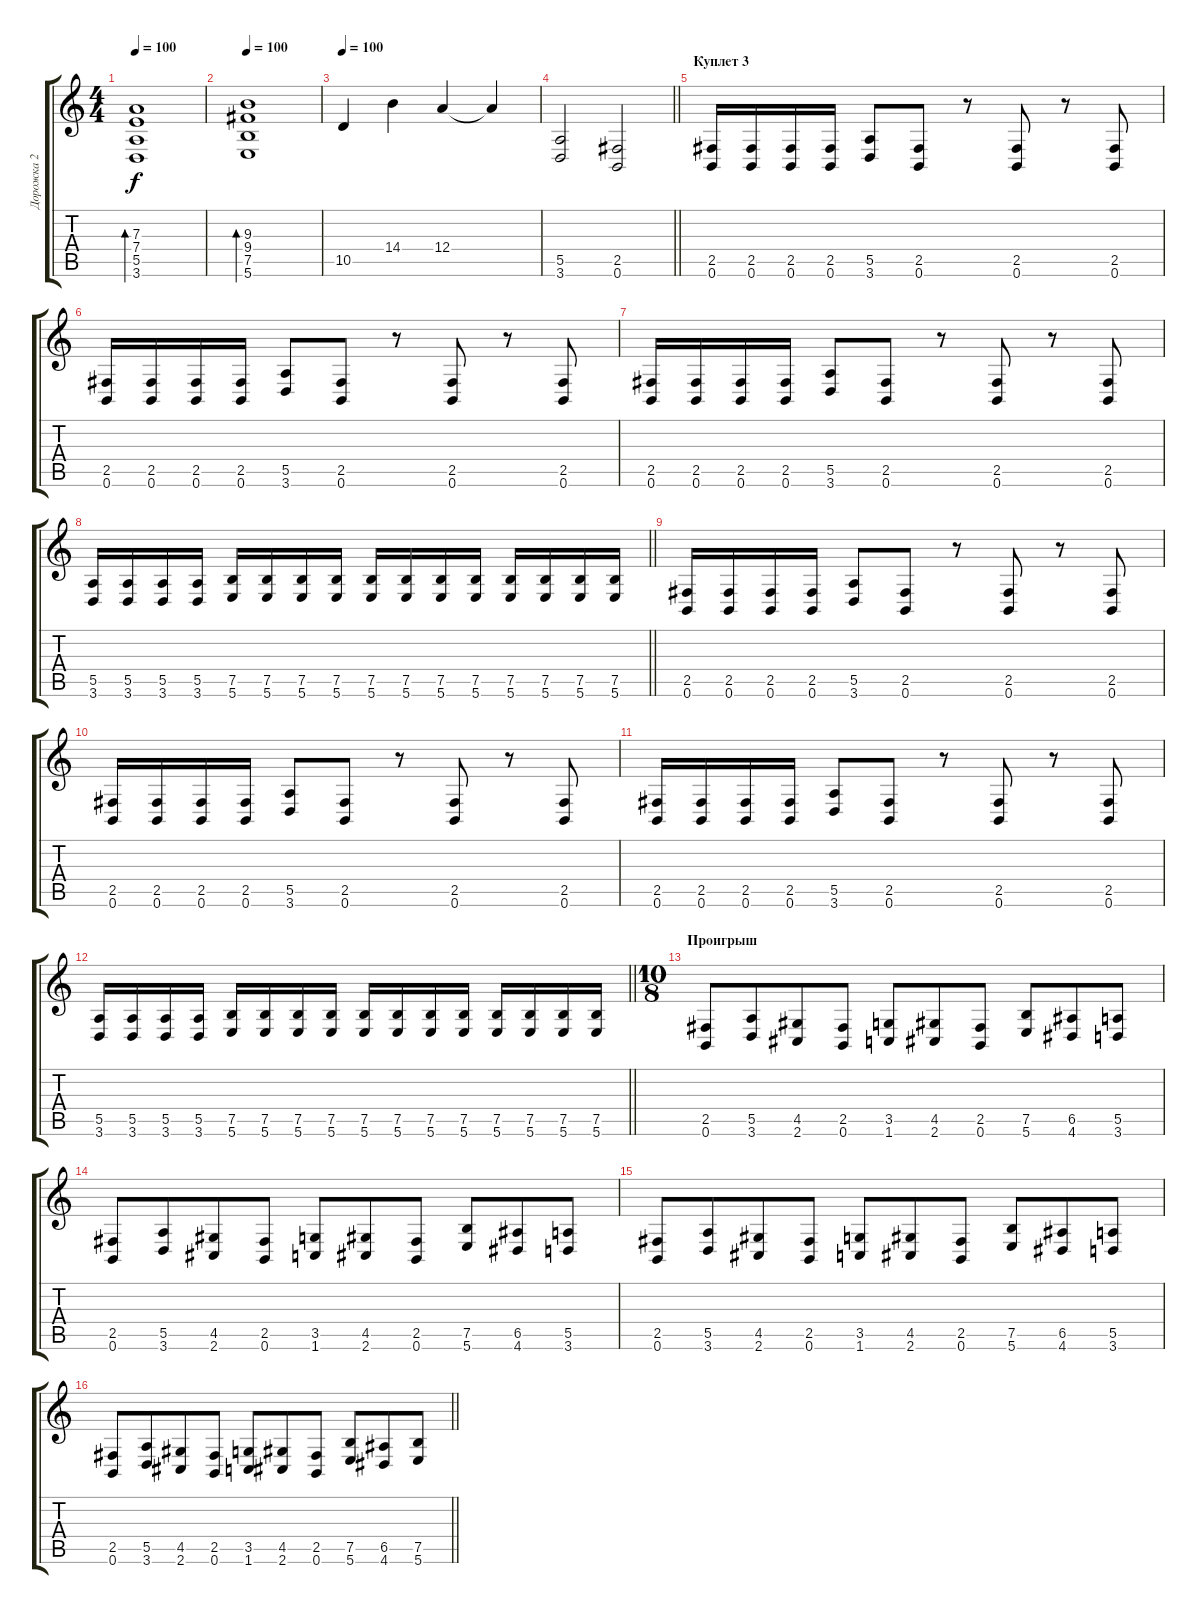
\track ("Дорожка 2" "Дорожка 2") {instrument distortionguitar}
\staff {score tabs}
\tuning (B3 Gb3 D3 A2 E2 B1) {hide}
\ts (4 4)
\tempo 100
\clef g2
\ks c
(7.3 7.4 5.5 3.6).1{bd 480 dy f} |
\tempo 100
(9.3 9.4 7.5 5.6).1{bd 480 instrument electricguitarmuted} |
\tempo 100
10.5.4{instrument distortionguitar} 14.4.4 12.4.4 12.4{t}.4 |
\barLineRight lightlight
(5.5 3.6).2 (2.5 0.6).2 |
\section ("" "Куплет 3")
(2.5 0.6).16 (2.5 0.6).16 (2.5 0.6).16 (2.5 0.6).16 (5.5 3.6).8 (2.5 0.6).8 r.8 (2.5 0.6).8 r.8 (2.5 0.6).8 |
(2.5 0.6).16 (2.5 0.6).16 (2.5 0.6).16 (2.5 0.6).16 (5.5 3.6).8 (2.5 0.6).8 r.8 (2.5 0.6).8 r.8 (2.5 0.6).8 |
(2.5 0.6).16 (2.5 0.6).16 (2.5 0.6).16 (2.5 0.6).16 (5.5 3.6).8 (2.5 0.6).8 r.8 (2.5 0.6).8 r.8 (2.5 0.6).8 |
\barLineRight lightlight
(5.5 3.6).16 (5.5 3.6).16 (5.5 3.6).16 (5.5 3.6).16 (7.5 5.6).16 (7.5 5.6).16 (7.5 5.6).16 (7.5 5.6).16 (7.5 5.6).16 (7.5 5.6).16 (7.5 5.6).16 (7.5 5.6).16 (7.5 5.6).16 (7.5 5.6).16 (7.5 5.6).16 (7.5 5.6).16 |
(2.5 0.6).16 (2.5 0.6).16 (2.5 0.6).16 (2.5 0.6).16 (5.5 3.6).8 (2.5 0.6).8 r.8 (2.5 0.6).8 r.8 (2.5 0.6).8 |
(2.5 0.6).16 (2.5 0.6).16 (2.5 0.6).16 (2.5 0.6).16 (5.5 3.6).8 (2.5 0.6).8 r.8 (2.5 0.6).8 r.8 (2.5 0.6).8 |
(2.5 0.6).16 (2.5 0.6).16 (2.5 0.6).16 (2.5 0.6).16 (5.5 3.6).8 (2.5 0.6).8 r.8 (2.5 0.6).8 r.8 (2.5 0.6).8 |
\barLineRight lightlight
(5.5 3.6).16 (5.5 3.6).16 (5.5 3.6).16 (5.5 3.6).16 (7.5 5.6).16 (7.5 5.6).16 (7.5 5.6).16 (7.5 5.6).16 (7.5 5.6).16 (7.5 5.6).16 (7.5 5.6).16 (7.5 5.6).16 (7.5 5.6).16 (7.5 5.6).16 (7.5 5.6).16 (7.5 5.6).16 |
\ts (10 8)
\section ("" "Проигрыш")
(2.5 0.6).8 (5.5 3.6).8 (4.5 2.6).8 (2.5 0.6).8 (3.5 1.6).8 (4.5 2.6).8 (2.5 0.6).8 (7.5 5.6).8 (6.5 4.6).8 (5.5 3.6).8 |
(2.5 0.6).8 (5.5 3.6).8 (4.5 2.6).8 (2.5 0.6).8 (3.5 1.6).8 (4.5 2.6).8 (2.5 0.6).8 (7.5 5.6).8 (6.5 4.6).8 (5.5 3.6).8 |
(2.5 0.6).8 (5.5 3.6).8 (4.5 2.6).8 (2.5 0.6).8 (3.5 1.6).8 (4.5 2.6).8 (2.5 0.6).8 (7.5 5.6).8 (6.5 4.6).8 (5.5 3.6).8 |
\barLineRight lightlight
(2.5 0.6).8 (5.5 3.6).8 (4.5 2.6).8 (2.5 0.6).8 (3.5 1.6).8 (4.5 2.6).8 (2.5 0.6).8 (7.5 5.6).8 (6.5 4.6).8 (7.5 5.6).8
